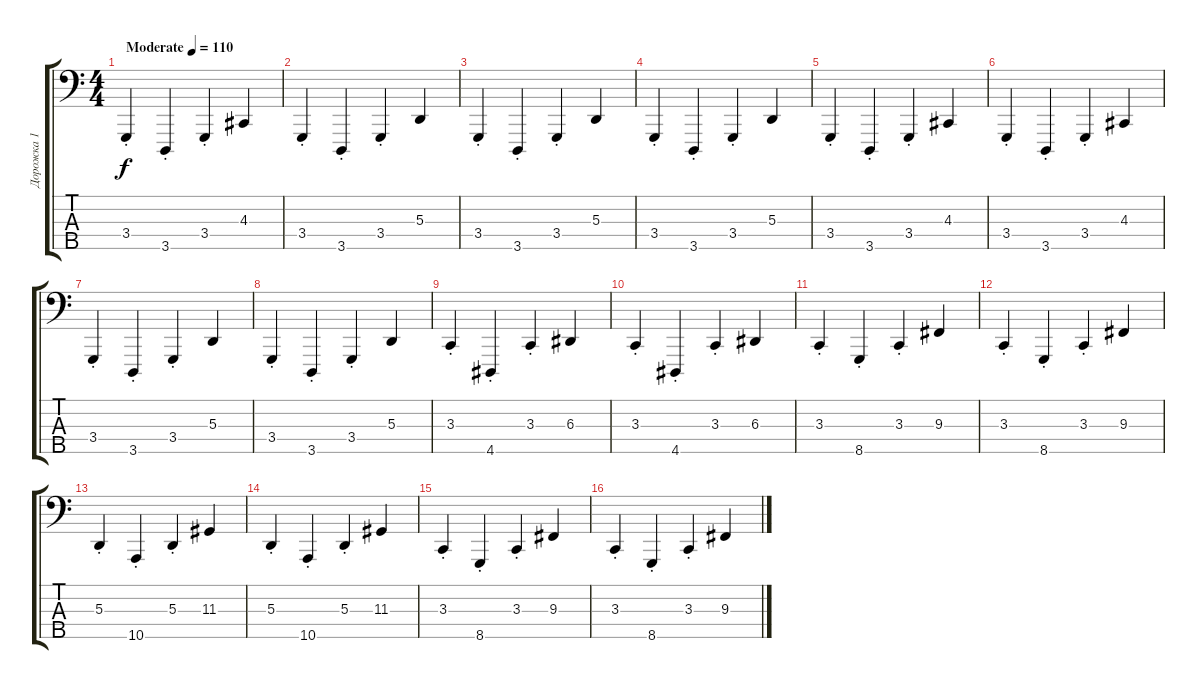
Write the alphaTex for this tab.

\track ("Дорожка 1" "Дорожка 1") {instrument electricgrandpiano}
\staff {score tabs}
\tuning (G2 D2 A1 E1 B0) {hide}
\ts (4 4)
\tempo (110 "Moderate")
\clef f4
\ks c
3.4{st}.4{dy f instrument electricgrandpiano} 3.5{st}.4 3.4{st}.4 4.3.4 |
3.4{st}.4 3.5{st}.4 3.4{st}.4 5.3.4 |
3.4{st}.4 3.5{st}.4 3.4{st}.4 5.3.4 |
3.4{st}.4 3.5{st}.4 3.4{st}.4 5.3.4 |
3.4{st}.4 3.5{st}.4 3.4{st}.4 4.3.4 |
3.4{st}.4 3.5{st}.4 3.4{st}.4 4.3.4 |
3.4{st}.4 3.5{st}.4 3.4{st}.4 5.3.4 |
3.4{st}.4 3.5{st}.4 3.4{st}.4 5.3.4 |
3.3{st}.4 4.5{st}.4 3.3{st}.4 6.3.4 |
3.3{st}.4 4.5{st}.4 3.3{st}.4 6.3.4 |
3.3{st}.4 8.5{st}.4 3.3{st}.4 9.3.4 |
3.3{st}.4 8.5{st}.4 3.3{st}.4 9.3.4 |
5.3{st}.4 10.5{st}.4 5.3{st}.4 11.3.4 |
5.3{st}.4 10.5{st}.4 5.3{st}.4 11.3.4 |
3.3{st}.4 8.5{st}.4 3.3{st}.4 9.3.4 |
3.3{st}.4 8.5{st}.4 3.3{st}.4 9.3.4
